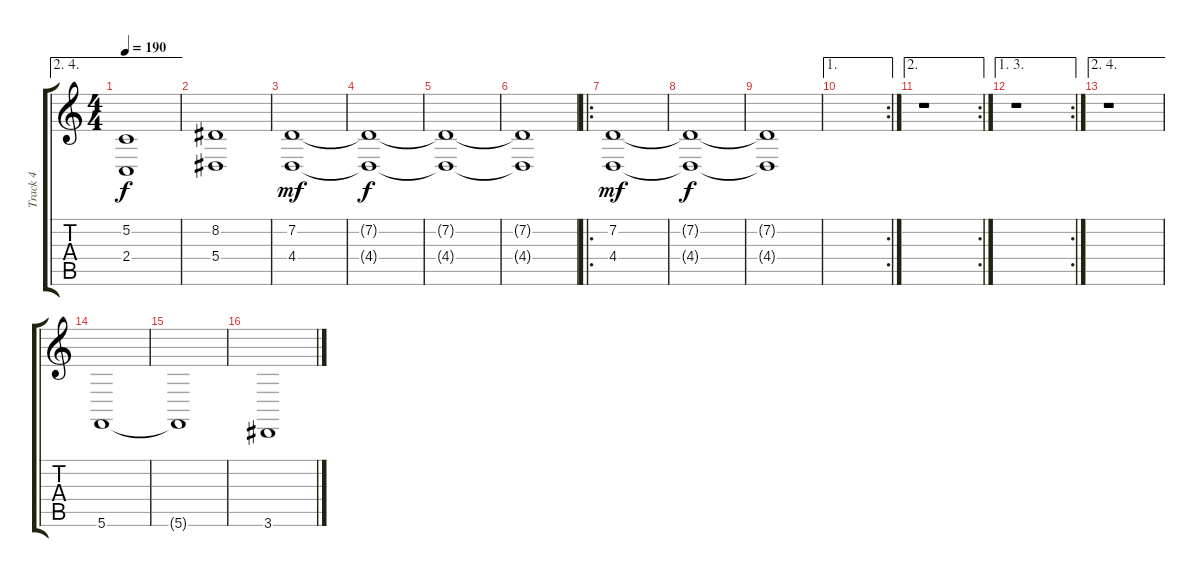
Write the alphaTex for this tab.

\track ("Track 4" "Track 4") {instrument stringensemble2}
\staff {score tabs}
\tuning (C4 G3 Eb3 Bb2 F2 C2) {hide}
\ae (2 4)
\ts (4 4)
\tempo 190
\clef g2
\ks c
(5.2 2.4).1{dy f} |
(8.2 5.4).1 |
(7.2 4.4).1{dy mf} |
(7.2{t} 4.4{t}).1{dy f} |
(7.2{t} 4.4{t}).1 |
(7.2{t} 4.4{t}).1 |
\ro
(7.2 4.4).1{dy mf} |
(7.2{t} 4.4{t}).1{dy f volume 0} |
(7.2{t} 4.4{t}).1 |
\ae 1
\rc 2
|
\ae 2
\rc 2
r.1 |
\ae (1 3)
\rc 2
r.1 |
\ae (2 4)
r.1 |
5.6.1{volume 14} |
5.6{t}.1 |
3.6.1
